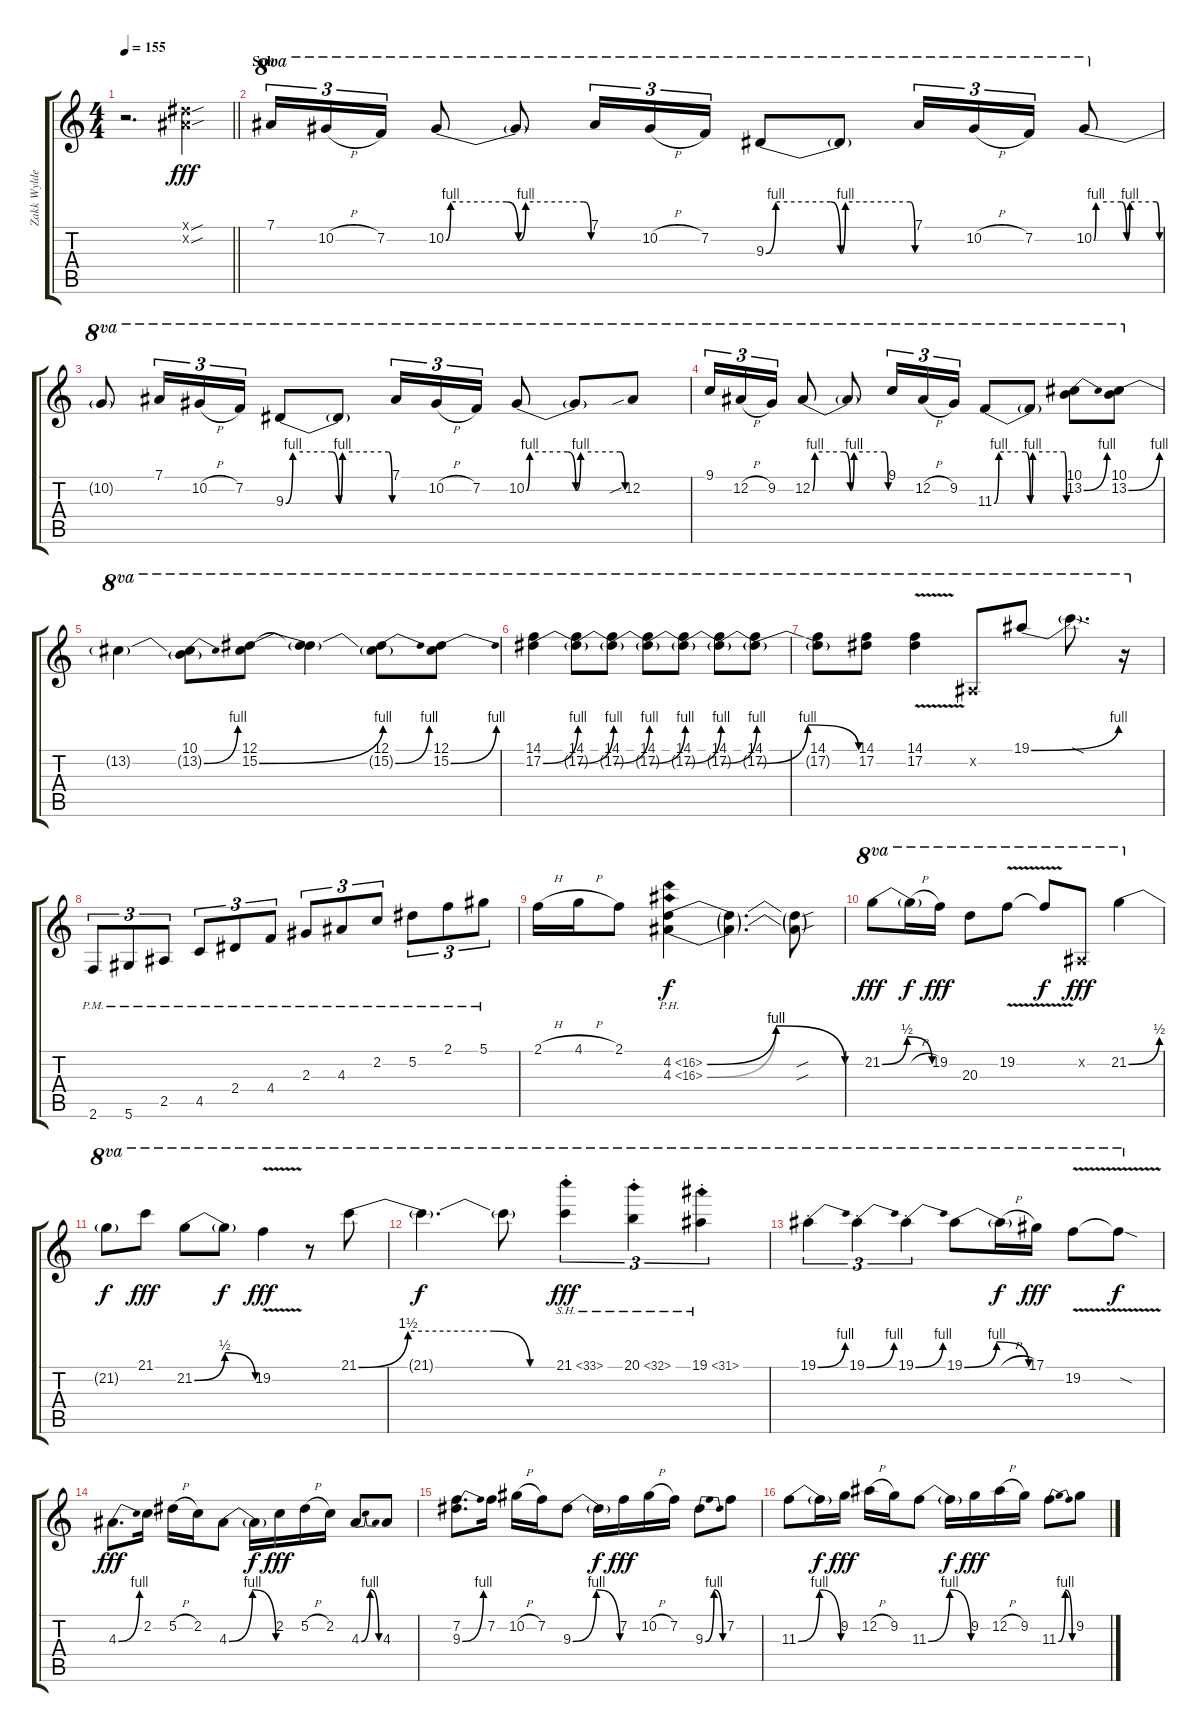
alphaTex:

\track ("Zakk Wylde - Lead Guitar" "Zakk Wylde") {instrument distortionguitar}
\staff {score tabs}
\tuning (Eb4 Bb3 Gb3 Db3 Ab2 Eb2) {hide}
\ts (4 4)
\tempo 155
\clef g2
\barLineRight lightlight
\ks c
r.2{d dy f} (0.1{sou x} 0.2{sou x}).4{dy fff volume 16} |
\section ("" "Solo")
7.1.16{tu (3 2) ot 8va} 10.2{h}.16{tu (3 2) ot 8va} 7.2.16{tu (3 2) ot 8va} 10.2{be (custom 0 0 2 4 25 4 30 0 33 4 57 4 60 0)}.8{ot 8va} 10.2{t}.8{ot 8va} 7.1.16{tu (3 2) ot 8va} 10.2{h}.16{tu (3 2) ot 8va} 7.2.16{tu (3 2) ot 8va} 9.3{be (custom 0 0 4 4 26 4 30 0 32 4 58 4 60 0)}.8{ot 8va} 9.3{t}.8{ot 8va} 7.1.16{tu (3 2) ot 8va} 10.2{h}.16{tu (3 2) ot 8va} 7.2.16{tu (3 2) ot 8va} 10.2{be (custom 0 0 2 4 25 4 30 0 33 4 57 4 60 0)}.8{ot 8va} |
10.2{t}.8{ot 8va} 7.1.16{tu (3 2) ot 8va} 10.2{h}.16{tu (3 2) ot 8va} 7.2.16{tu (3 2) ot 8va} 9.3{be (custom 0 0 4 4 26 4 30 0 32 4 58 4 60 0)}.8{ot 8va} 9.3{t}.8{ot 8va} 7.1.16{tu (3 2) ot 8va} 10.2{h}.16{tu (3 2) ot 8va} 7.2.16{tu (3 2) ot 8va} 10.2{be (custom 0 0 2 4 25 4 30 0 33 4 57 4 60 0)}.8{ot 8va} 10.2{t}.8{ot 8va} 12.2{sib}.8{ot 8va} |
9.1.16{tu (3 2) ot 8va} 12.2{h}.16{tu (3 2) ot 8va} 9.2.16{tu (3 2) ot 8va} 12.2{be (custom 0 0 2 4 25 4 30 0 33 4 57 4 60 0)}.8{ot 8va} 12.2{t}.8{ot 8va} 9.1.16{tu (3 2) ot 8va} 12.2{h}.16{tu (3 2) ot 8va} 9.2.16{tu (3 2) ot 8va} 11.3{be (custom 0 0 4 4 26 4 30 0 32 4 58 4 60 0)}.8{ot 8va} 11.3{t}.8{ot 8va} (10.1 13.2{be (bend 0 0 60 4)}).8{ot 8va} (10.1 13.2{be (bend 0 0 60 4)}).8{ot 8va} |
13.2{t}.4{ot 8va} (10.1 13.2{be (bend 0 0 60 4) t}).8{ot 8va} (12.1 15.2{be (bend 0 0 60 4)}).8{ot 8va} (12.1{t} 15.2{t}).4{ot 8va} (12.1 15.2{be (bend 0 0 60 4) t}).8{ot 8va} (12.1 15.2{be (bend 0 0 60 4)}).8{ot 8va} |
(14.1 17.2{be (bend 0 0 60 4)}).4{ot 8va} (14.1 17.2{be (bend 0 0 60 4) t}).8{ot 8va} (14.1 17.2{be (bend 0 0 60 4) t}).8{ot 8va} (14.1 17.2{be (bend 0 0 60 4) t}).8{ot 8va} (14.1 17.2{be (bend 0 0 60 4) t}).8{ot 8va} (14.1 17.2{be (bend 0 0 60 4) t}).8{ot 8va} (14.1 17.2{be (bendrelease 0 0 5 4 5 4 60 0) t}).8{ot 8va} |
(14.1 17.2{t}).8{ot 8va} (14.1 17.2).8{ot 8va} (14.1 17.2{v}).4{ot 8va} 0.2{x}.8{ot 8va} 19.1{be (bend 0 0 60 4)}.8{ot 8va} 19.1{sod t}.8{d ot 8va} r.16{ot 8va} |
2.6{pm}.8{tu (3 2)} 5.6{pm}.8{tu (3 2)} 2.5{pm}.8{tu (3 2)} 4.5{pm}.8{tu (3 2)} 2.4{pm}.8{tu (3 2)} 4.4{pm}.8{tu (3 2)} 2.3{pm}.8{tu (3 2)} 4.3{pm}.8{tu (3 2)} 2.2{pm}.8{tu (3 2)} 5.2{pm}.8{tu (3 2)} 2.1{pm}.8{tu (3 2)} 5.1{pm}.8{tu (3 2)} |
2.1{h}.16 4.1{h}.16 2.1.8 (4.2{be (bendrelease 0 0 15 4 15 4 60 0) ph 12} 4.3{be (bendrelease 0 0 15 4 15 4 60 0) ph 12}).4{dy f} (4.2{t} 4.3{t}).4{d} (4.2{sou t} 4.3{sou t}).8 |
21.2{be (bendrelease 0 0 30 2 30 2 60 0)}.8{ot 8va dy fff} 21.2{h t}.16{ot 8va dy f} 19.2.16{ot 8va dy fff} 20.3.8{ot 8va} 19.2{v}.8{ot 8va} 19.2{t}.8{ot 8va dy f} 0.2{x}.8{ot 8va dy fff} 21.2{be (bend 0 0 60 2)}.4{ot 8va} |
21.2{t}.8{ot 8va dy f} 21.1.8{ot 8va dy fff} 21.2{be (bendrelease 0 0 30 2 30 2 60 0)}.8{ot 8va} 21.2{t}.8{ot 8va dy f} 19.2{v}.4{ot 8va dy fff} r.8{ot 8va} 21.1{be (custom 0 0 15 6 41 6 52 0 60 0)}.8{ot 8va} |
21.1{t}.4{d ot 8va dy f} 21.1{t}.8{ot 8va} 21.1{sh 12 st}.4{tu (3 2) ot 8va dy fff} 20.1{sh 12 st}.4{tu (3 2) ot 8va} 19.1{sh 12 st}.4{tu (3 2) ot 8va} |
19.1{be (bend 0 0 60 4) st}.4{tu (3 2) ot 8va} 19.1{be (bend 0 0 60 4) st}.4{tu (3 2) ot 8va} 19.1{be (bend 0 0 60 4) st}.4{tu (3 2) ot 8va} 19.1{be (bendrelease 0 0 29 4 29 4 60 0)}.8{ot 8va} 19.1{h t}.16{ot 8va dy f} 17.1.16{ot 8va dy fff} 19.2{v}.8{ot 8va} 19.2{sod t}.8{ot 8va dy f} |
4.3{be (bend 0 0 60 4)}.8{d dy fff} 2.2.16 5.2{h}.16 2.2.16 4.3{be (bendrelease 0 0 7 4 55 4 60 0)}.8 4.3{t}.16{dy f} 2.2.16{dy fff} 5.2{h}.16 2.2.16 4.3{be (bendrelease 0 0 7 4 55 4 60 0)}.8 4.3.8 |
(7.2 9.3{be (bend 0 0 60 4)}).8{d} 7.2.16 10.2{h}.16 7.2.16 9.3{be (bendrelease 0 0 7 4 55 4 60 0)}.8 9.3{t}.16{dy f} 7.2.16{dy fff} 10.2{h}.16 7.2.16 9.3{be (bendrelease 0 0 7 4 55 4 60 0)}.8 7.2.8 |
11.3{be (bendrelease 0 0 7 4 55 4 60 0)}.8 11.3{t}.16{dy f} 9.2.16{dy fff} 12.2{h}.16 9.2.16 11.3{be (bendrelease 0 0 7 4 55 4 60 0)}.8 11.3{t}.16{dy f} 9.2.16{dy fff} 12.2{h}.16 9.2.16 11.3{be (bendrelease 0 0 9 4 55 4 60 0)}.8 9.2.8
